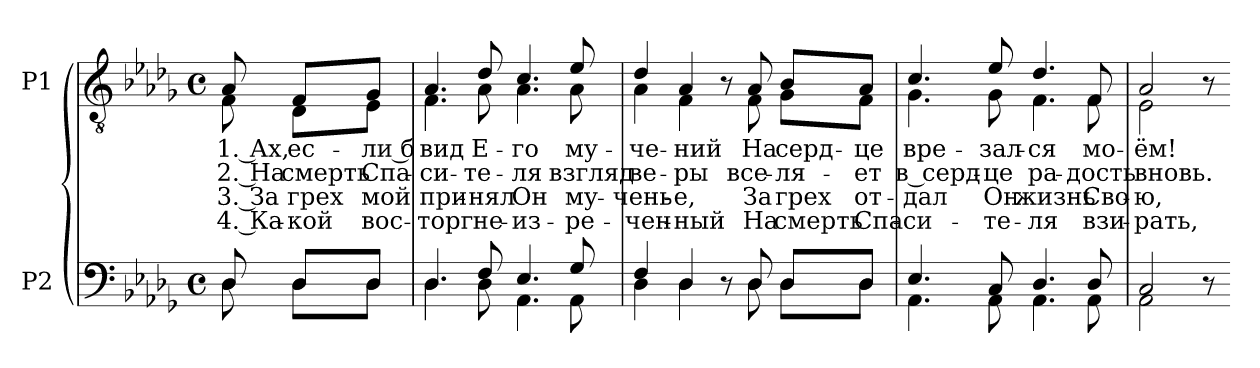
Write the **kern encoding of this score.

**kern	**kern	**text	**text	**text	**text
*part2	*part1	*part1	*part1	*part1	*part1
*staff2	*staff1	*staff1	*staff1	*staff1	*staff1
*I"P2	*I"P1	*	*	*	*
!!LO:PB:g=z
*clefF4	*clefGv2	*	*	*	*
*	*ITrd7c12	*	*	*	*
*k[b-e-a-d-g-]	*k[b-e-a-d-g-]	*	*	*	*
*D-:	*D-:	*	*	*	*
*M4/4	*M4/4	*	*	*	*
*met(c)	*met(c)	*	*	*	*
=1	=1	=1	=1	=1	=1
*^	*	*	*	*	*
!	!	!	!LO:LY:b:color=#000000	!LO:LY:b:color=#000000	!LO:LY:b:color=#000000	!LO:LY:b:color=#000000
*	*	*^	*	*	*	*
8D-i/	8D-i\	8AA-i/	8FFi\	1. Ах,	2. На	3. За	4. Ка-
!	!	!	!	!LO:LY:b:color=#000000	!LO:LY:b:color=#000000	!LO:LY:b:color=#000000	!LO:LY:b:color=#000000
8D-i/L	8D-i\L	8FFi/L	8DD-i\L	ес-	смерть	грех	-кой
!	!	!	!	!LO:LY:b:color=#000000	!LO:LY:b:color=#000000	!LO:LY:b:color=#000000	!LO:LY:b:color=#000000
8D-i/J	8D-i\J	8GG-i/J	8EE-i\J	-ли б	Спа-	мой	вос-
=2	=2	=2	=2	=2	=2	=2	=2
!	!	!	!	!LO:LY:b:color=#000000	!LO:LY:b:color=#000000	!LO:LY:b:color=#000000	!LO:LY:b:color=#000000
4.D-i/	4.D-i\	4.AA-i/	4.FFi\	вид	-си-	при-	-торг
!	!	!	!	!LO:LY:b:color=#000000	!LO:LY:b:color=#000000	!LO:LY:b:color=#000000	!LO:LY:b:color=#000000
8Fi/	8D-i\	8D-i/	8AA-i\	Е-	-те-	-нял	не-
!	!	!	!	!LO:LY:b:color=#000000	!LO:LY:b:color=#000000	!LO:LY:b:color=#000000	!LO:LY:b:color=#000000
4.E-i/	4.AA-i\	4.Ci/	4.AA-i\	-го	-ля	Он	-из-
!	!	!	!	!LO:LY:b:color=#000000	!LO:LY:b:color=#000000	!LO:LY:b:color=#000000	!LO:LY:b:color=#000000
8G-i/	8AA-i\	8E-i/	8AA-i\	му-	взгляд	му-	-ре-
=3	=3	=3	=3	=3	=3	=3	=3
!	!	!	!	!LO:LY:b:color=#000000	!LO:LY:b:color=#000000	!LO:LY:b:color=#000000	!LO:LY:b:color=#000000
4Fi/	4D-i\	4D-i/	4AA-i\	-че-	ве-	-чень-	-чен-
!	!	!	!	!LO:LY:b:color=#000000	!LO:LY:b:color=#000000	!LO:LY:b:color=#000000	!LO:LY:b:color=#000000
4D-i/	4D-i\	4AA-i/	4FFi\	-ний	-ры	-е,	-ный
8r	8ryy	8r	8ryy	.	.	.	.
!	!	!	!	!LO:LY:b:color=#000000	!LO:LY:b:color=#000000	!LO:LY:b:color=#000000	!LO:LY:b:color=#000000
8D-i/	8D-i\	8AA-i/	8FFi\	На	все-	За	На
!	!	!	!	!LO:LY:b:color=#000000	!LO:LY:b:color=#000000	!LO:LY:b:color=#000000	!LO:LY:b:color=#000000
8D-i/L	8D-i\L	8BB-i/L	8GG-i\L	серд-	-ля-	грех	смерть
!	!	!	!	!LO:LY:b:color=#000000	!LO:LY:b:color=#000000	!LO:LY:b:color=#000000	!LO:LY:b:color=#000000
8D-i/J	8D-i\J	8AA-i/J	8FFi\J	-це	-ет	от-	Спа-
=4	=4	=4	=4	=4	=4	=4	=4
!	!	!	!	!LO:LY:b:color=#000000	!LO:LY:b:color=#000000	!LO:LY:b:color=#000000	!LO:LY:b:color=#000000
4.E-i/	4.AA-i\	4.Ci/	4.GG-i\	вре-	в серд-	-дал	-си-
!	!	!	!	!LO:LY:b:color=#000000	!LO:LY:b:color=#000000	!LO:LY:b:color=#000000	!LO:LY:b:color=#000000
8Ci/	8AA-i\	8E-i/	8GG-i\	-зал-	-це	Он	-те-
!	!	!	!	!LO:LY:b:color=#000000	!LO:LY:b:color=#000000	!LO:LY:b:color=#000000	!LO:LY:b:color=#000000
4.D-i/	4.AA-i\	4.D-i/	4.FFi\	-ся	ра-	жизнь	-ля
!	!	!	!	!LO:LY:b:color=#000000	!LO:LY:b:color=#000000	!LO:LY:b:color=#000000	!LO:LY:b:color=#000000
8D-i/	8AA-i\	8FFi/	8FFi\	мо-	-дость	Сво-	взи-
=5	=5	=5	=5	=5	=5	=5	=5
!	!	!	!	!LO:LY:b:color=#000000	!LO:LY:b:color=#000000	!LO:LY:b:color=#000000	!LO:LY:b:color=#000000
2Ci/	2AA-i\	2AA-i/	2EE-i\	-ём!	вновь.	-ю,	-рать,
8r	8ryy	8r	8ryy	.	.	.	.
*v	*v	*	*	*	*	*	*
*	*v	*v	*	*	*	*
=-	=-	=-	=-	=-	=-
*-	*-	*-	*-	*-	*-
